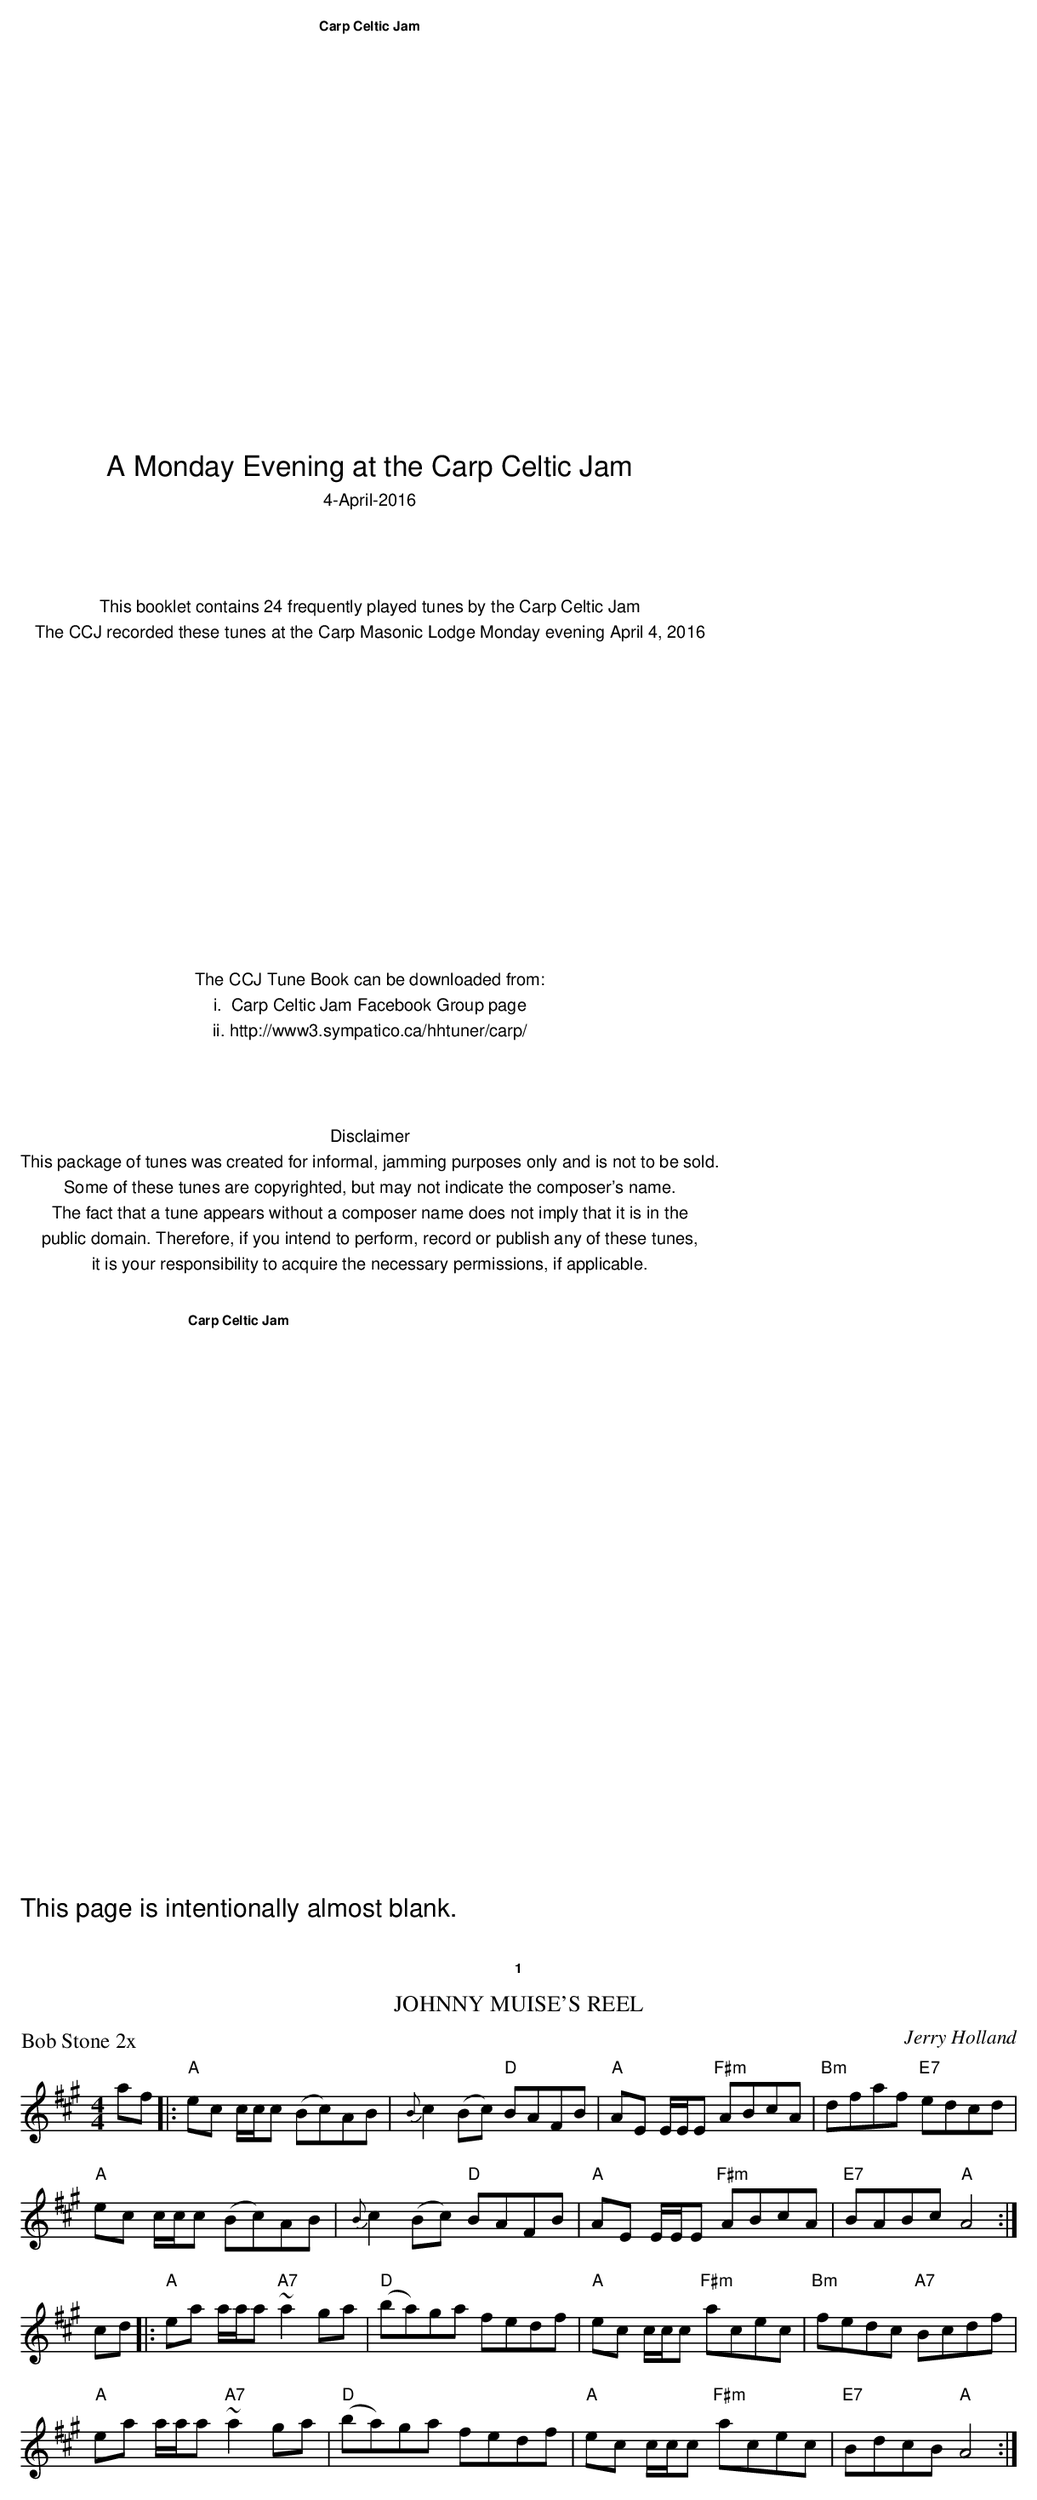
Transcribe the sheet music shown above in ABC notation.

X:1
T: Johnny Muise's Reel
P: Bob Stone 2x
C: Jerry Holland
M: 4/4
L: 1/8
K: Amaj
af|:"A"ec c/c/c (Bc)AB|{B}c2(Bc) "D"BAFB|"A"AE E/E/E "F#m"ABcA|"Bm"dfaf "E7"edcd|
"A"ec c/c/c (Bc)AB|{B}c2(Bc) "D"BAFB|"A"AE E/E/E "F#m"ABcA|"E7"BABc "A"A4:|
cd|:"A"ea a/a/a "A7"~a2ga|"D"(ba)ga fedf|"A"ec c/c/c "F#m"acec|"Bm"fedc "A7"Bcdf|
"A"ea a/a/a "A7"~a2ga|"D"(ba)ga fedf|"A"ec c/c/c "F#m"acec|"E7"BdcB "A"A4:|
